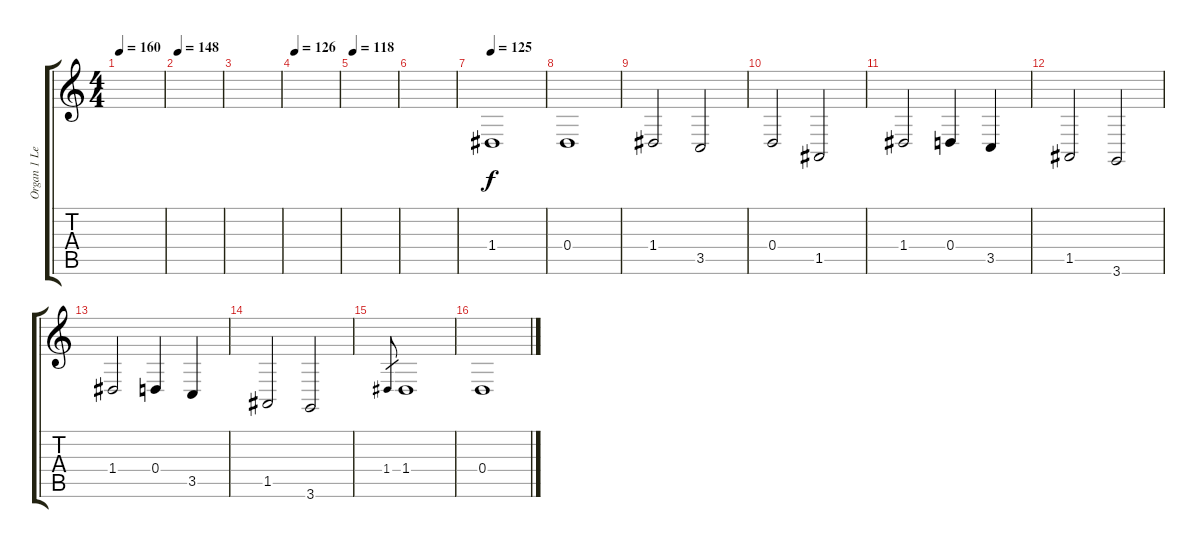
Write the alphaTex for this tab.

\track ("Organ 1 Left (Emerson)" "Organ 1 Le") {instrument rockorgan}
\staff {score tabs}
\tuning (E4 B3 G3 D3 A2 E2) {hide}
\ts (4 4)
\tempo 160
\clef g2
\ks c
|
\tempo 148
|
|
\tempo 126
|
\tempo 118
|
|
\tempo 125
1.4.1 |
0.4.1 |
1.4.2 3.5.2 |
0.4.2 1.5.2 |
1.4.2 0.4.4 3.5.4 |
1.5.2 3.6.2 |
1.4.2 0.4.4 3.5.4 |
1.5.2 3.6.2 |
1.4.8{gr} 1.4.1 |
0.4.1
